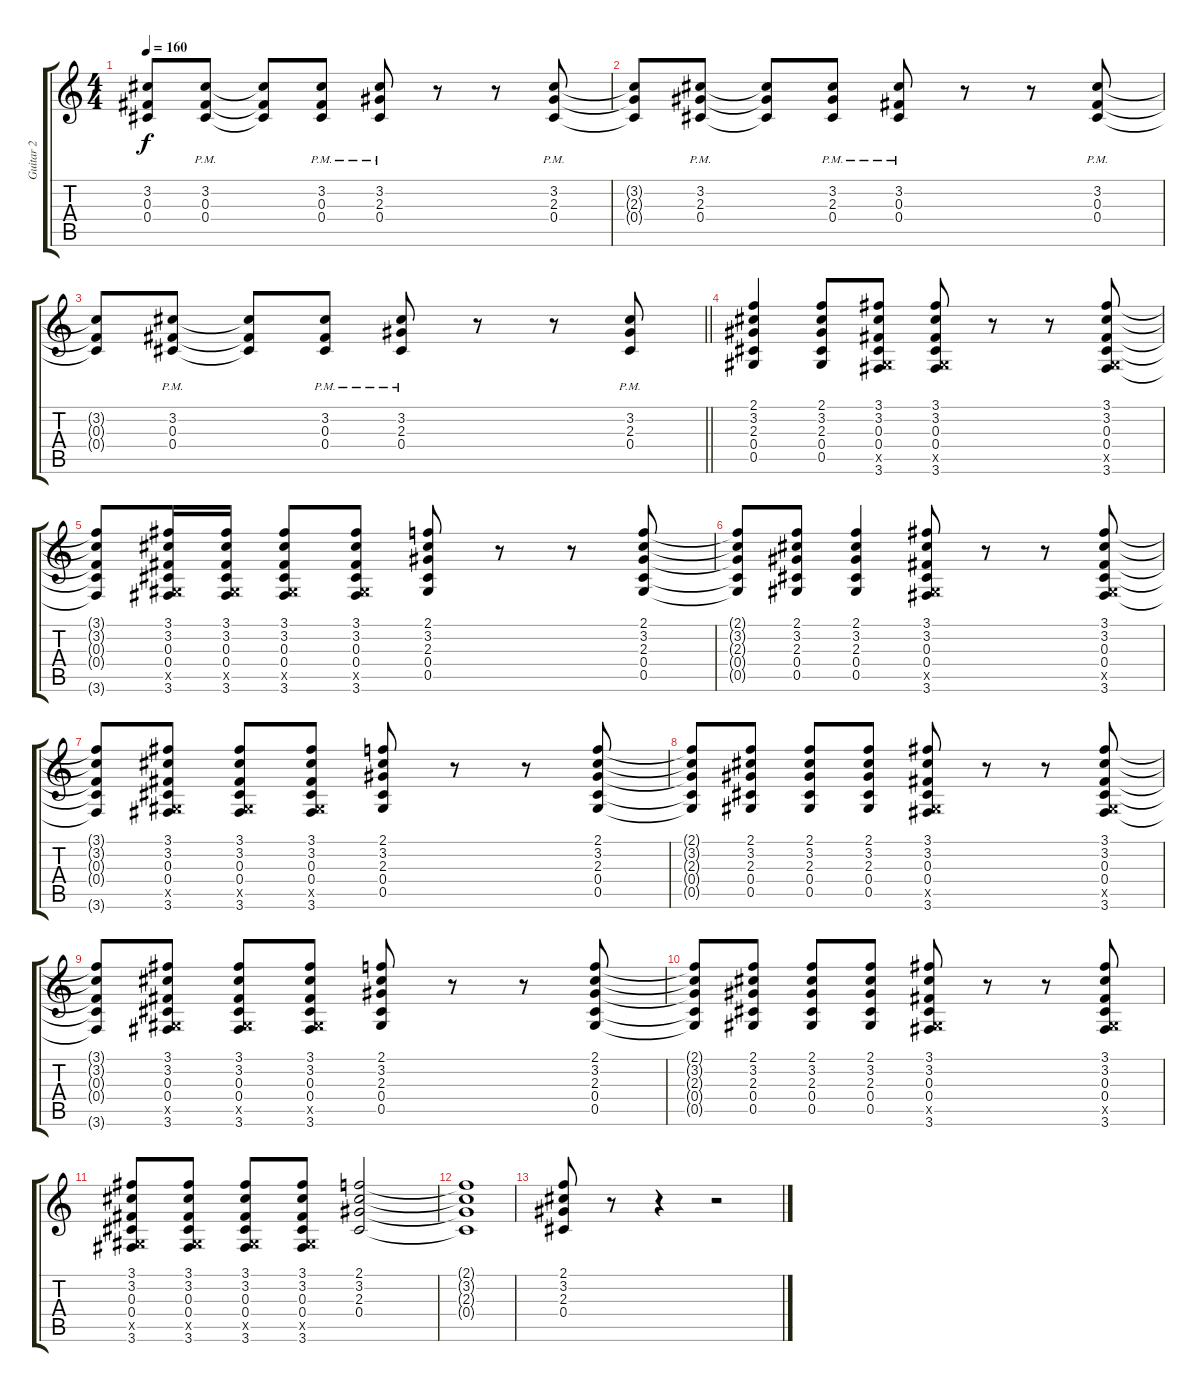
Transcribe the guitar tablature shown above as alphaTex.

\track ("Guitar 2" "Guitar 2") {instrument overdrivenguitar}
\staff {score tabs}
\tuning (Eb4 Bb3 Gb3 Db3 Ab2 Eb2) {hide}
\ts (4 4)
\tempo 160
\clef g2
\ks c
(3.2{t} 0.3{t} 0.4{t}).8{dy f} (3.2{pm} 0.3{pm} 0.4).8 (3.2{t} 0.3{t} 0.4{t}).8 (3.2{pm} 0.3{pm} 0.4).8 (3.2{pm} 2.3{pm} 0.4).8 r.8 r.8 (3.2{pm} 2.3{pm} 0.4).8 |
(3.2{t} 2.3{t} 0.4{t}).8 (3.2{pm} 2.3{pm} 0.4).8 (3.2{t} 2.3{t} 0.4{t}).8 (3.2{pm} 2.3{pm} 0.4).8 (3.2{pm} 0.3{pm} 0.4).8 r.8 r.8 (3.2{pm} 0.3{pm} 0.4).8 |
\barLineRight lightlight
(3.2{t} 0.3{t} 0.4{t}).8 (3.2{pm} 0.3{pm} 0.4).8 (3.2{t} 0.3{t} 0.4{t}).8 (3.2{pm} 0.3{pm} 0.4).8 (3.2{pm} 2.3{pm} 0.4).8 r.8 r.8 (3.2{pm} 2.3{pm} 0.4).8 |
(2.1 3.2 2.3 0.4 0.5).4 (2.1 3.2 2.3 0.4 0.5).8 (3.1 3.2 0.3 0.4 0.5{x} 3.6).8 (3.1 3.2 0.3 0.4 0.5{x} 3.6).8 r.8 r.8 (3.1 3.2 0.3 0.4 0.5{x} 3.6).8 |
(3.1{t} 3.2{t} 0.3{t} 0.4{t} 3.6{t}).8 (3.1 3.2 0.3 0.4 0.5{x} 3.6).16 (3.1 3.2 0.3 0.4 0.5{x} 3.6).16 (3.1 3.2 0.3 0.4 0.5{x} 3.6).8 (3.1 3.2 0.3 0.4 0.5{x} 3.6).8 (2.1 3.2 2.3 0.4 0.5).8 r.8 r.8 (2.1 3.2 2.3 0.4 0.5).8 |
(2.1{t} 3.2{t} 2.3{t} 0.4{t} 0.5{t}).8 (2.1 3.2 2.3 0.4 0.5).8 (2.1 3.2 2.3 0.4 0.5).4 (3.1 3.2 0.3 0.4 0.5{x} 3.6).8 r.8 r.8 (3.1 3.2 0.3 0.4 0.5{x} 3.6).8 |
(3.1{t} 3.2{t} 0.3{t} 0.4{t} 3.6{t}).8 (3.1 3.2 0.3 0.4 0.5{x} 3.6).8 (3.1 3.2 0.3 0.4 0.5{x} 3.6).8 (3.1 3.2 0.3 0.4 0.5{x} 3.6).8 (2.1 3.2 2.3 0.4 0.5).8 r.8 r.8 (2.1 3.2 2.3 0.4 0.5).8 |
(2.1{t} 3.2{t} 2.3{t} 0.4{t} 0.5{t}).8 (2.1 3.2 2.3 0.4 0.5).8 (2.1 3.2 2.3 0.4 0.5).8 (2.1 3.2 2.3 0.4 0.5).8 (3.1 3.2 0.3 0.4 0.5{x} 3.6).8 r.8 r.8 (3.1 3.2 0.3 0.4 0.5{x} 3.6).8 |
(3.1{t} 3.2{t} 0.3{t} 0.4{t} 3.6{t}).8 (3.1 3.2 0.3 0.4 0.5{x} 3.6).8 (3.1 3.2 0.3 0.4 0.5{x} 3.6).8 (3.1 3.2 0.3 0.4 0.5{x} 3.6).8 (2.1 3.2 2.3 0.4 0.5).8 r.8 r.8 (2.1 3.2 2.3 0.4 0.5).8 |
(2.1{t} 3.2{t} 2.3{t} 0.4{t} 0.5{t}).8 (2.1 3.2 2.3 0.4 0.5).8 (2.1 3.2 2.3 0.4 0.5).8 (2.1 3.2 2.3 0.4 0.5).8 (3.1 3.2 0.3 0.4 0.5{x} 3.6).8 r.8 r.8 (3.1 3.2 0.3 0.4 0.5{x} 3.6).8 |
(3.1 3.2 0.3 0.4 0.5{x} 3.6).8 (3.1 3.2 0.3 0.4 0.5{x} 3.6).8 (3.1 3.2 0.3 0.4 0.5{x} 3.6).8 (3.1 3.2 0.3 0.4 0.5{x} 3.6).8 (2.1 3.2 2.3 0.4).2 |
(2.1{t} 3.2{t} 2.3{t} 0.4{t}).1 |
(2.1 3.2 2.3 0.4).8 r.8 r.4 r.2
